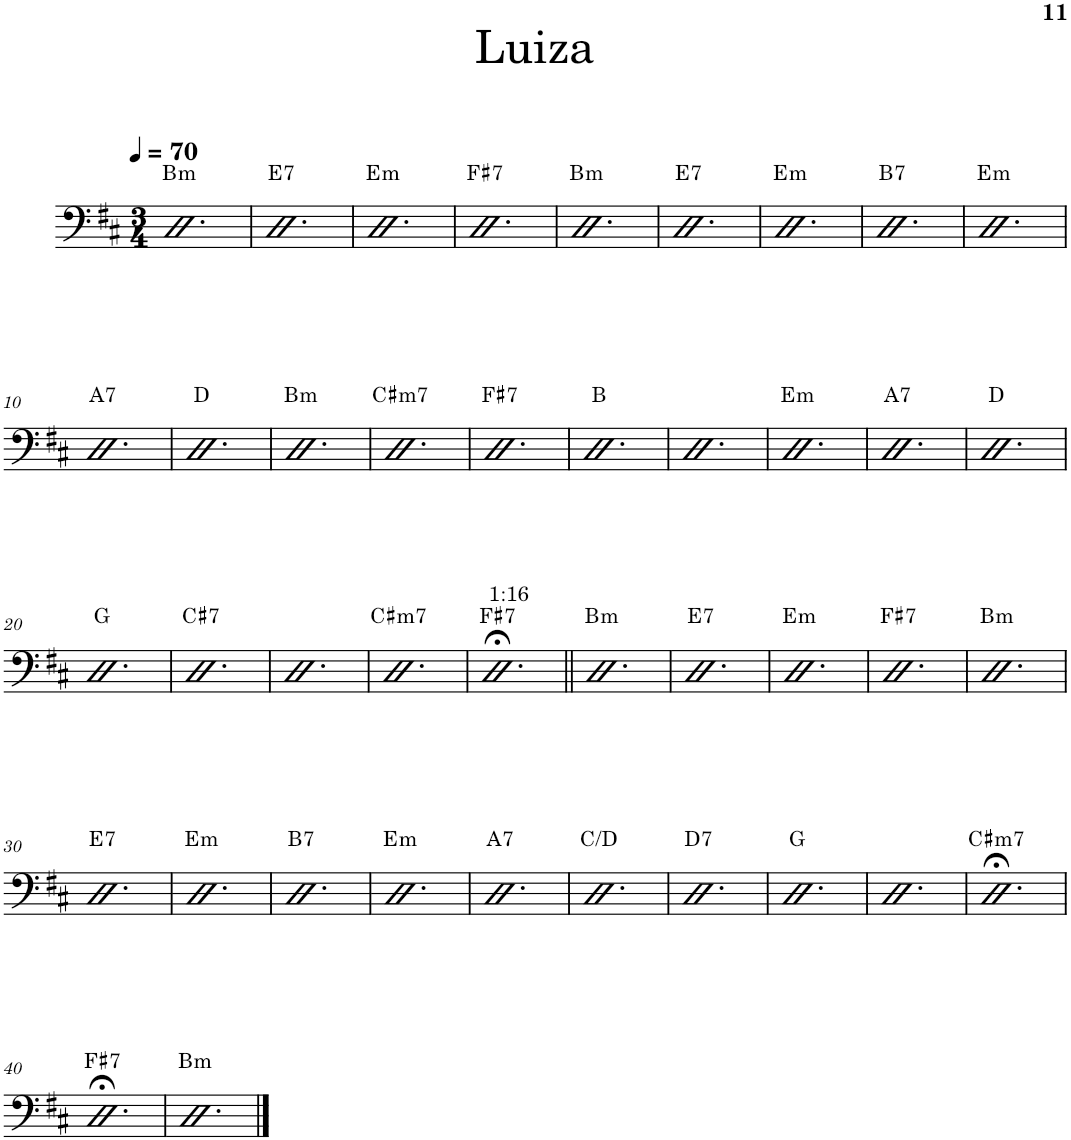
**kern	**harte
*part1	*part1
*staff1	*
*I"Acoustic Bass	*
*I'Bass	*
!!LO:PB:g=z
*clefF4	*
*Trd7c12	*
*k[f#c#]	*
*M3/4	*
*MM70	*
=1	=1
!	!LO:H:kt=m
2.D	B:min
=2	=2
!	!LO:H:kt=7
2.D	E:7
=3	=3
!	!LO:H:kt=m
2.D	E:min
=4	=4
!	!LO:H:kt=7
2.D	F#:7
=5	=5
!	!LO:H:kt=m
2.D	B:min
=6	=6
!	!LO:H:kt=7
2.D	E:7
=7	=7
!	!LO:H:kt=m
2.D	E:min
=8	=8
!	!LO:H:kt=7
2.Dn	B:7
=9	=9
!	!LO:H:kt=m
2.D	E:min
!!LO:LB:g=z
=10	=10
!	!LO:H:kt=7
2.D	A:7
=11	=11
2.D	D:maj
=12	=12
!	!LO:H:kt=m
2.D	B:min
=13	=13
!	!LO:H:kt=m7
2.D	C#:min7
=14	=14
!	!LO:H:kt=7
2.D	F#:7
=15	=15
2.Dn	B:maj
=16	=16
2.D	.
=17	=17
!	!LO:H:kt=m
2.D	E:min
=18	=18
!	!LO:H:kt=7
2.D	A:7
=19	=19
2.D	D:maj
!!LO:LB:g=z
=20	=20
2.D	G:maj
=21	=21
!	!LO:H:kt=7
2.D	C#:7
=22	=22
2.D	.
=23	=23
!	!LO:H:kt=m7
2.D	C#:min7
=24	=24
!LO:TX:a:t=1&colon;16	!LO:H:kt=7
2.D;<	F#:7
=25||	=25||
!	!LO:H:kt=m
2.D	B:min
=26	=26
!	!LO:H:kt=7
2.D	E:7
=27	=27
!	!LO:H:kt=m
2.D	E:min
=28	=28
!	!LO:H:kt=7
2.D	F#:7
=29	=29
!	!LO:H:kt=m
2.D	B:min
!!LO:LB:g=z
=30	=30
!	!LO:H:kt=7
2.D	E:7
=31	=31
!	!LO:H:kt=m
2.D	E:min
=32	=32
!	!LO:H:kt=7
2.Dn	B:7
=33	=33
!	!LO:H:kt=m
2.D	E:min
=34	=34
!	!LO:H:kt=7
2.D	A:7
=35	=35
2.D	C:maj/2
=36	=36
!	!LO:H:kt=7
2.D	D:7
=37	=37
2.D	G:maj
=38	=38
2.D	.
=39	=39
!	!LO:H:kt=m7
2.D;<	C#:min7
!!LO:LB:g=z
=40	=40
!	!LO:H:kt=7
2.D;<	F#:7
=41	=41
!	!LO:H:kt=m
2.D	B:min
==	==
*-	*-
